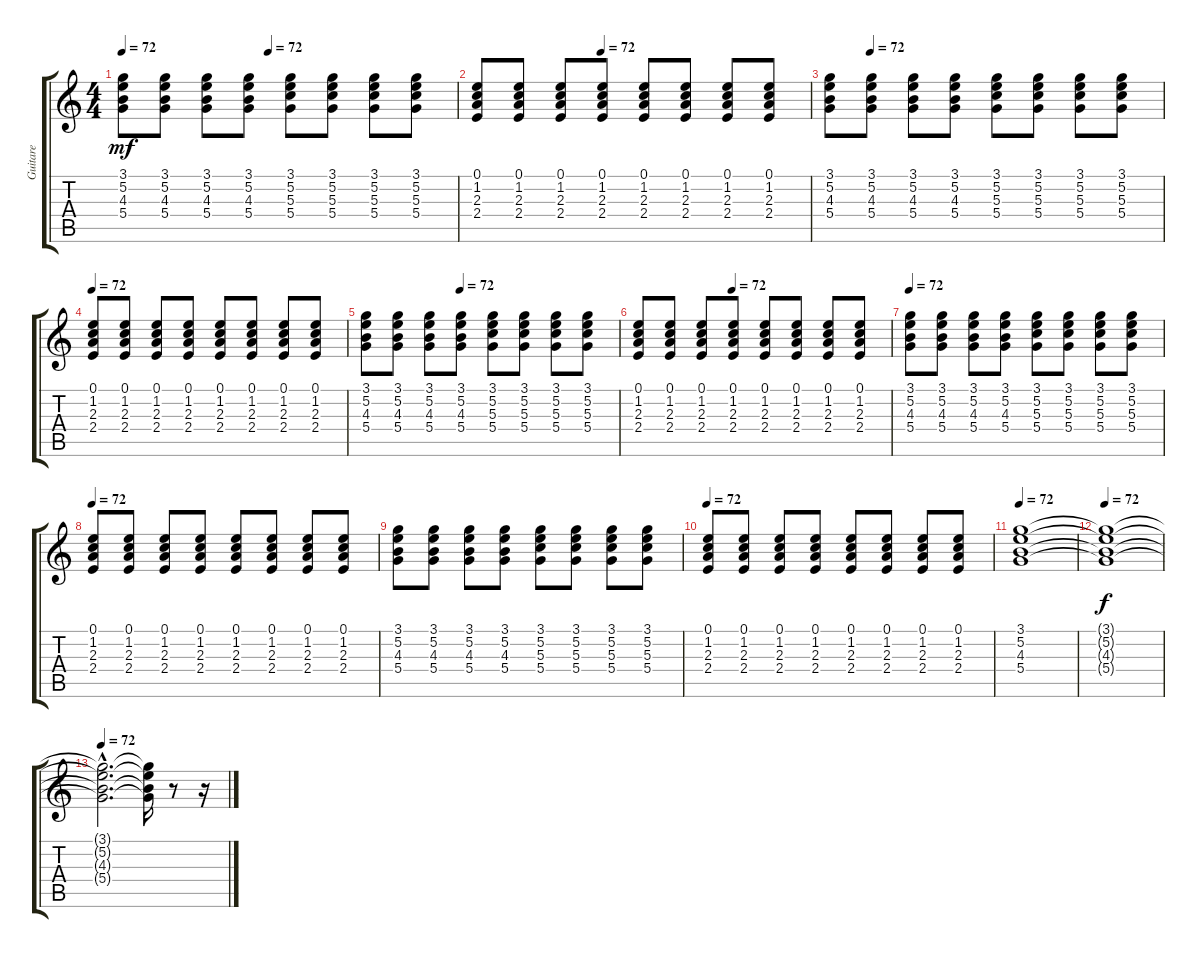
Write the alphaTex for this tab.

\track ("Guitare" "Guitare") {instrument acousticguitarnylon}
\staff {score tabs}
\tuning (E4 B3 G3 D3 A2 E2) {hide}
\ts (4 4)
\tempo 72
\tempo (72 0.4375)
\clef g2
\ks c
(3.1 5.2 4.3 5.4).8{dy mf} (3.1 5.2 4.3 5.4).8 (3.1 5.2 4.3 5.4).8 (3.1 5.2 4.3 5.4).8 (3.1 5.2 5.3 5.4).8 (3.1 5.2 5.3 5.4).8 (3.1 5.2 5.3 5.4).8 (3.1 5.2 5.3 5.4).8 |
\tempo (72 0.375)
(0.1 1.2 2.3 2.4).8 (0.1 1.2 2.3 2.4).8 (0.1 1.2 2.3 2.4).8 (0.1 1.2 2.3 2.4).8 (0.1 1.2 2.3 2.4).8 (0.1 1.2 2.3 2.4).8 (0.1 1.2 2.3 2.4).8 (0.1 1.2 2.3 2.4).8 |
\tempo (72 0.125)
(3.1 5.2 4.3 5.4).8 (3.1 5.2 4.3 5.4).8 (3.1 5.2 4.3 5.4).8 (3.1 5.2 4.3 5.4).8 (3.1 5.2 5.3 5.4).8 (3.1 5.2 5.3 5.4).8 (3.1 5.2 5.3 5.4).8 (3.1 5.2 5.3 5.4).8 |
\tempo 72
(0.1 1.2 2.3 2.4).8 (0.1 1.2 2.3 2.4).8 (0.1 1.2 2.3 2.4).8 (0.1 1.2 2.3 2.4).8 (0.1 1.2 2.3 2.4).8 (0.1 1.2 2.3 2.4).8 (0.1 1.2 2.3 2.4).8 (0.1 1.2 2.3 2.4).8 |
\tempo (72 0.375)
(3.1 5.2 4.3 5.4).8 (3.1 5.2 4.3 5.4).8 (3.1 5.2 4.3 5.4).8 (3.1 5.2 4.3 5.4).8 (3.1 5.2 5.3 5.4).8 (3.1 5.2 5.3 5.4).8 (3.1 5.2 5.3 5.4).8 (3.1 5.2 5.3 5.4).8 |
\tempo (72 0.375)
(0.1 1.2 2.3 2.4).8 (0.1 1.2 2.3 2.4).8 (0.1 1.2 2.3 2.4).8 (0.1 1.2 2.3 2.4).8 (0.1 1.2 2.3 2.4).8 (0.1 1.2 2.3 2.4).8 (0.1 1.2 2.3 2.4).8 (0.1 1.2 2.3 2.4).8 |
\tempo 72
(3.1 5.2 4.3 5.4).8 (3.1 5.2 4.3 5.4).8 (3.1 5.2 4.3 5.4).8 (3.1 5.2 4.3 5.4).8 (3.1 5.2 5.3 5.4).8 (3.1 5.2 5.3 5.4).8 (3.1 5.2 5.3 5.4).8 (3.1 5.2 5.3 5.4).8 |
\tempo 72
(0.1 1.2 2.3 2.4).8 (0.1 1.2 2.3 2.4).8 (0.1 1.2 2.3 2.4).8 (0.1 1.2 2.3 2.4).8 (0.1 1.2 2.3 2.4).8 (0.1 1.2 2.3 2.4).8 (0.1 1.2 2.3 2.4).8 (0.1 1.2 2.3 2.4).8 |
(3.1 5.2 4.3 5.4).8 (3.1 5.2 4.3 5.4).8 (3.1 5.2 4.3 5.4).8 (3.1 5.2 4.3 5.4).8 (3.1 5.2 5.3 5.4).8 (3.1 5.2 5.3 5.4).8 (3.1 5.2 5.3 5.4).8 (3.1 5.2 5.3 5.4).8 |
\tempo 72
(0.1 1.2 2.3 2.4).8 (0.1 1.2 2.3 2.4).8 (0.1 1.2 2.3 2.4).8 (0.1 1.2 2.3 2.4).8 (0.1 1.2 2.3 2.4).8 (0.1 1.2 2.3 2.4).8 (0.1 1.2 2.3 2.4).8 (0.1 1.2 2.3 2.4).8 |
\tempo 72
(3.1 5.2 4.3 5.4).1 |
\tempo 72
(3.1{t} 5.2{t} 4.3{t} 5.4{t}).1{dy f} |
\tempo 72
(3.1{hac t} 5.2{hac t} 4.3{hac t} 5.4{hac t}).2{d} (3.1{t} 5.2{t} 4.3{t} 5.4{t}).16 r.8 r.16
